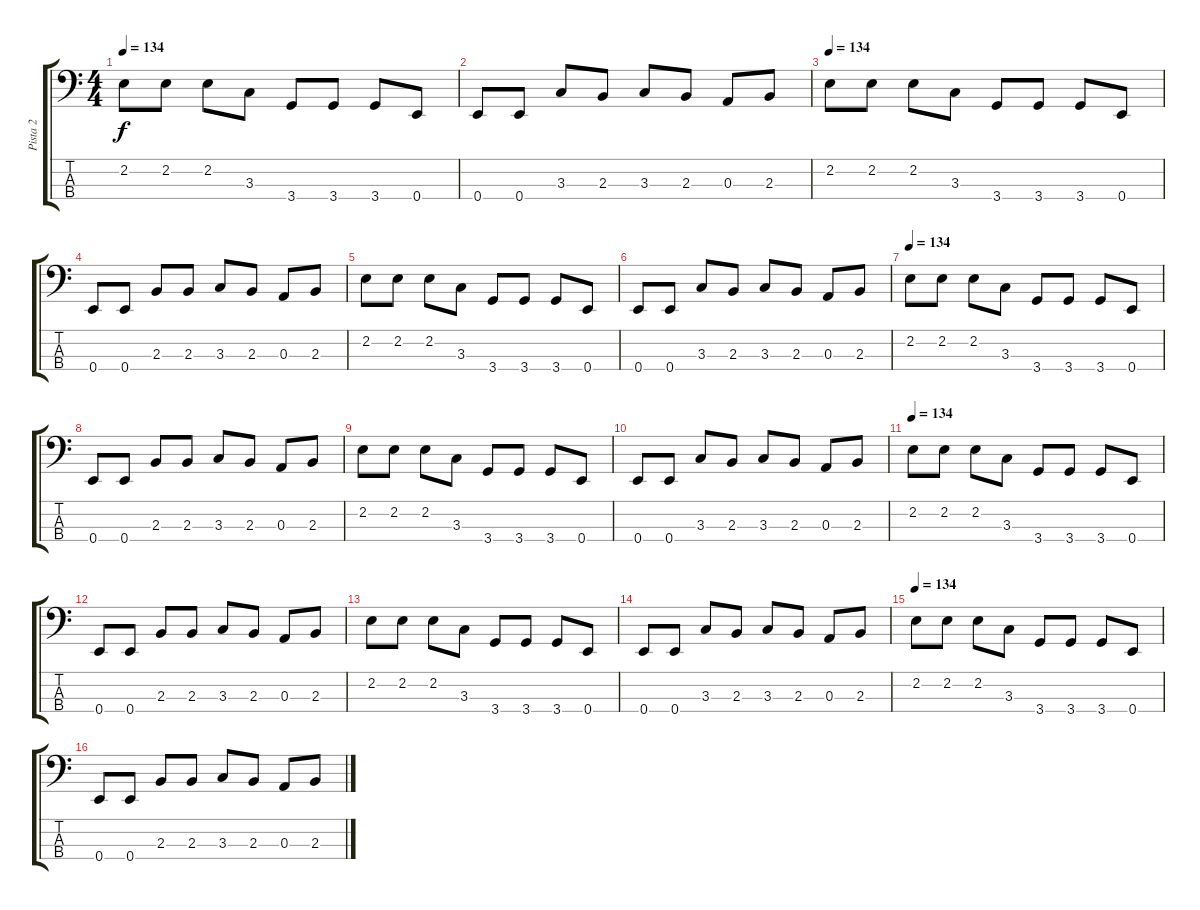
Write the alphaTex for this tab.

\track ("Pista 2" "Pista 2") {instrument electricbasspick}
\staff {score tabs}
\tuning (G2 D2 A1 E1) {hide}
\ts (4 4)
\tempo 134
\clef f4
\ks c
2.2.8{dy f} 2.2.8 2.2.8 3.3.8 3.4.8 3.4.8 3.4.8 0.4.8 |
0.4.8 0.4.8 3.3.8 2.3.8 3.3.8 2.3.8 0.3.8 2.3.8 |
\tempo 134
2.2.8 2.2.8 2.2.8 3.3.8 3.4.8 3.4.8 3.4.8 0.4.8 |
0.4.8 0.4.8 2.3.8 2.3.8 3.3.8 2.3.8 0.3.8 2.3.8 |
2.2.8 2.2.8 2.2.8 3.3.8 3.4.8 3.4.8 3.4.8 0.4.8 |
0.4.8 0.4.8 3.3.8 2.3.8 3.3.8 2.3.8 0.3.8 2.3.8 |
\tempo 134
2.2.8 2.2.8 2.2.8 3.3.8 3.4.8 3.4.8 3.4.8 0.4.8 |
0.4.8 0.4.8 2.3.8 2.3.8 3.3.8 2.3.8 0.3.8 2.3.8 |
2.2.8 2.2.8 2.2.8 3.3.8 3.4.8 3.4.8 3.4.8 0.4.8 |
0.4.8 0.4.8 3.3.8 2.3.8 3.3.8 2.3.8 0.3.8 2.3.8 |
\tempo 134
2.2.8 2.2.8 2.2.8 3.3.8 3.4.8 3.4.8 3.4.8 0.4.8 |
0.4.8 0.4.8 2.3.8 2.3.8 3.3.8 2.3.8 0.3.8 2.3.8 |
2.2.8 2.2.8 2.2.8 3.3.8 3.4.8 3.4.8 3.4.8 0.4.8 |
0.4.8 0.4.8 3.3.8 2.3.8 3.3.8 2.3.8 0.3.8 2.3.8 |
\tempo 134
2.2.8 2.2.8 2.2.8 3.3.8 3.4.8 3.4.8 3.4.8 0.4.8 |
0.4.8 0.4.8 2.3.8 2.3.8 3.3.8 2.3.8 0.3.8 2.3.8
